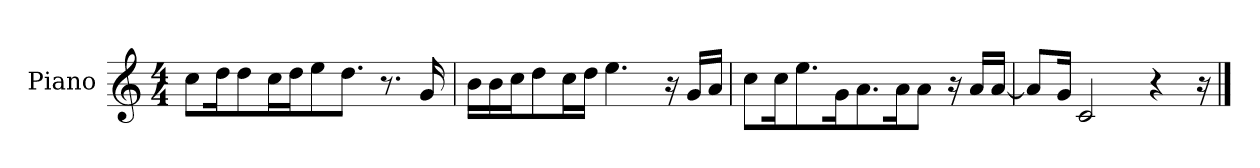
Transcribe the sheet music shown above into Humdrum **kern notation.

**kern
*part1
*staff1
*I"Piano
*I'Pno.
*clefG2
*k[]
*M4/4
=1
8cc\L
16dd\K
8dd\
16cc\L
16dd\J
8ee\
8.dd\J
8.r
16g/
=2
16b\LL
16b\
16cc\J
8dd\
16cc\L
16dd\JJ
4.ee\
16r
16g/LL
16a/JJ
=3
8cc\L
16cc\K
8.ee\
16g\K
8.a\
16a\K
8a\J
16r
16a/LL
[16a/JJ
=4
8a/L]
16g/Jk
2c/
4r
16r
==
*-
